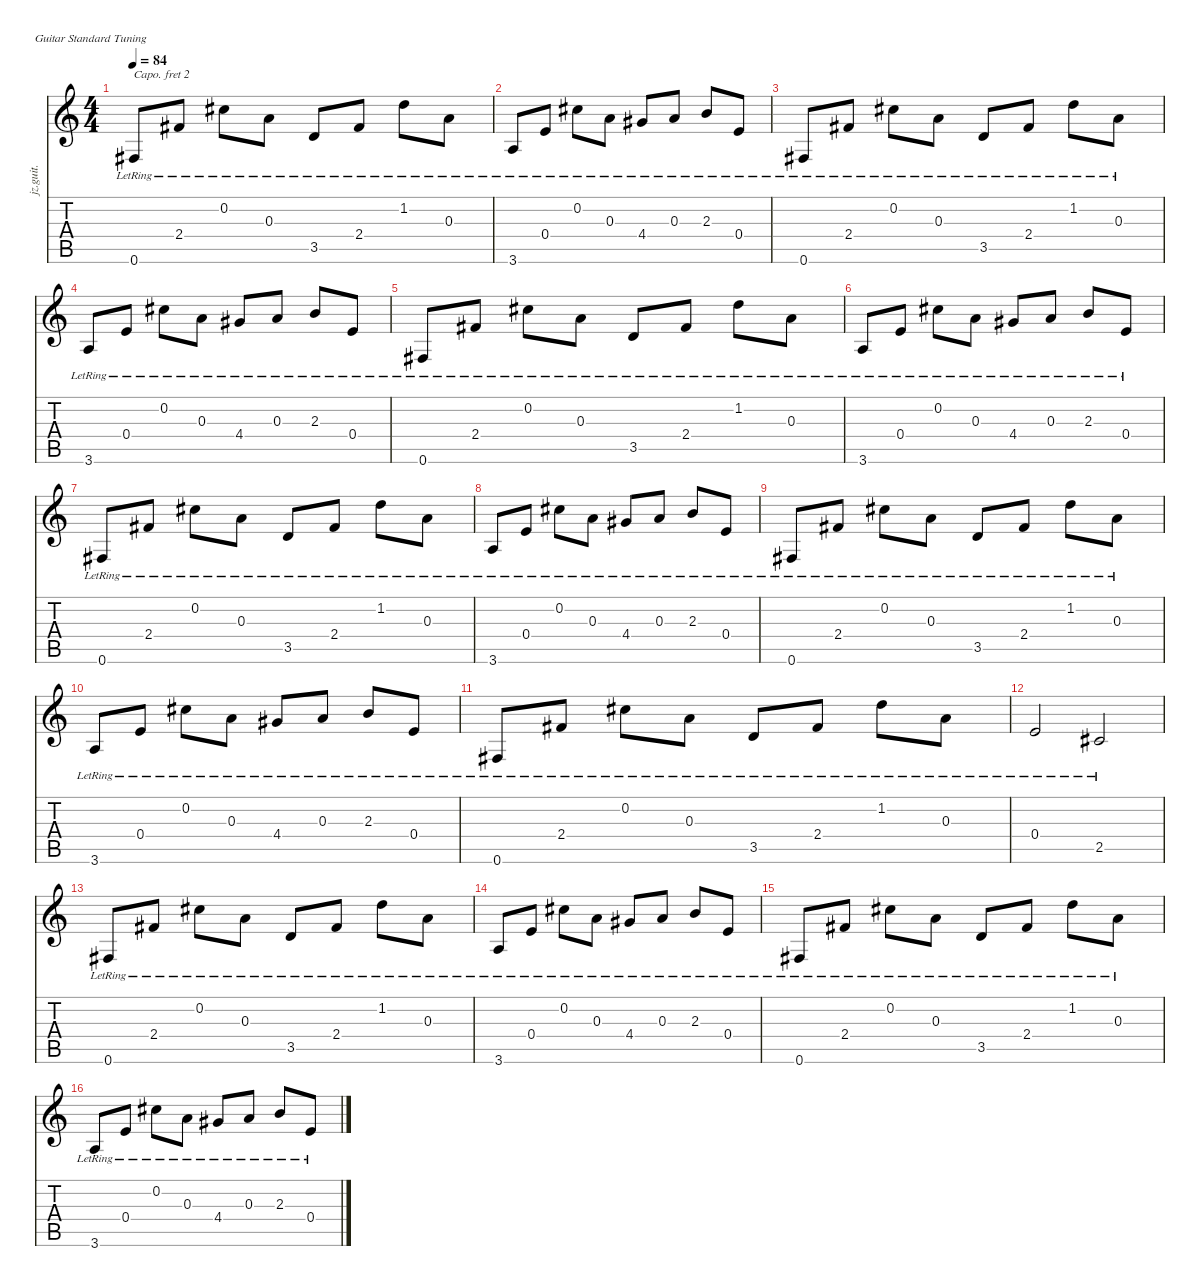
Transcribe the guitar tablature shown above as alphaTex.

\defaultSystemsLayout 4
\hideDynamics
\bracketExtendMode nobrackets
\otherSystemsTrackNameOrientation horizontal
\track ("分解" "jz.guit.") {instrument electricguitarjazz}
\staff {score tabs}
\capo 2
\tuning (E4 B3 G3 D3 A2 E2)
\ts (4 4)
\tempo 84
\clef g2
\ks c
0.6{lr}.8{dy f} 2.4{lr}.8 0.2{lr}.8 0.3{lr}.8 3.5{lr}.8 2.4{lr}.8 1.2{lr}.8 0.3{lr}.8 |
3.6{lr}.8 0.4{lr}.8 0.2{lr}.8 0.3{lr}.8 4.4{lr}.8 0.3{lr}.8 2.3{lr}.8 0.4{lr}.8 |
0.6{lr}.8 2.4{lr}.8 0.2{lr}.8 0.3{lr}.8 3.5{lr}.8 2.4{lr}.8 1.2{lr}.8 0.3{lr}.8 |
3.6{lr}.8 0.4{lr}.8 0.2{lr}.8 0.3{lr}.8 4.4{lr}.8 0.3{lr}.8 2.3{lr}.8 0.4{lr}.8 |
0.6{lr}.8 2.4{lr}.8 0.2{lr}.8 0.3{lr}.8 3.5{lr}.8 2.4{lr}.8 1.2{lr}.8 0.3{lr}.8 |
3.6{lr}.8 0.4{lr}.8 0.2{lr}.8 0.3{lr}.8 4.4{lr}.8 0.3{lr}.8 2.3{lr}.8 0.4{lr}.8 |
0.6{lr}.8 2.4{lr}.8 0.2{lr}.8 0.3{lr}.8 3.5{lr}.8 2.4{lr}.8 1.2{lr}.8 0.3{lr}.8 |
3.6{lr}.8 0.4{lr}.8 0.2{lr}.8 0.3{lr}.8 4.4{lr}.8 0.3{lr}.8 2.3{lr}.8 0.4{lr}.8 |
0.6{lr}.8 2.4{lr}.8 0.2{lr}.8 0.3{lr}.8 3.5{lr}.8 2.4{lr}.8 1.2{lr}.8 0.3{lr}.8 |
3.6{lr}.8 0.4{lr}.8 0.2{lr}.8 0.3{lr}.8 4.4{lr}.8 0.3{lr}.8 2.3{lr}.8 0.4{lr}.8 |
0.6{lr}.8 2.4{lr}.8 0.2{lr}.8 0.3{lr}.8 3.5{lr}.8 2.4{lr}.8 1.2{lr}.8 0.3{lr}.8 |
0.4{lr}.2 2.5{lr}.2 |
0.6{lr}.8 2.4{lr}.8 0.2{lr}.8 0.3{lr}.8 3.5{lr}.8 2.4{lr}.8 1.2{lr}.8 0.3{lr}.8 |
3.6{lr}.8 0.4{lr}.8 0.2{lr}.8 0.3{lr}.8 4.4{lr}.8 0.3{lr}.8 2.3{lr}.8 0.4{lr}.8 |
0.6{lr}.8 2.4{lr}.8 0.2{lr}.8 0.3{lr}.8 3.5{lr}.8 2.4{lr}.8 1.2{lr}.8 0.3{lr}.8 |
3.6{lr}.8 0.4{lr}.8 0.2{lr}.8 0.3{lr}.8 4.4{lr}.8 0.3{lr}.8 2.3{lr}.8 0.4{lr}.8
